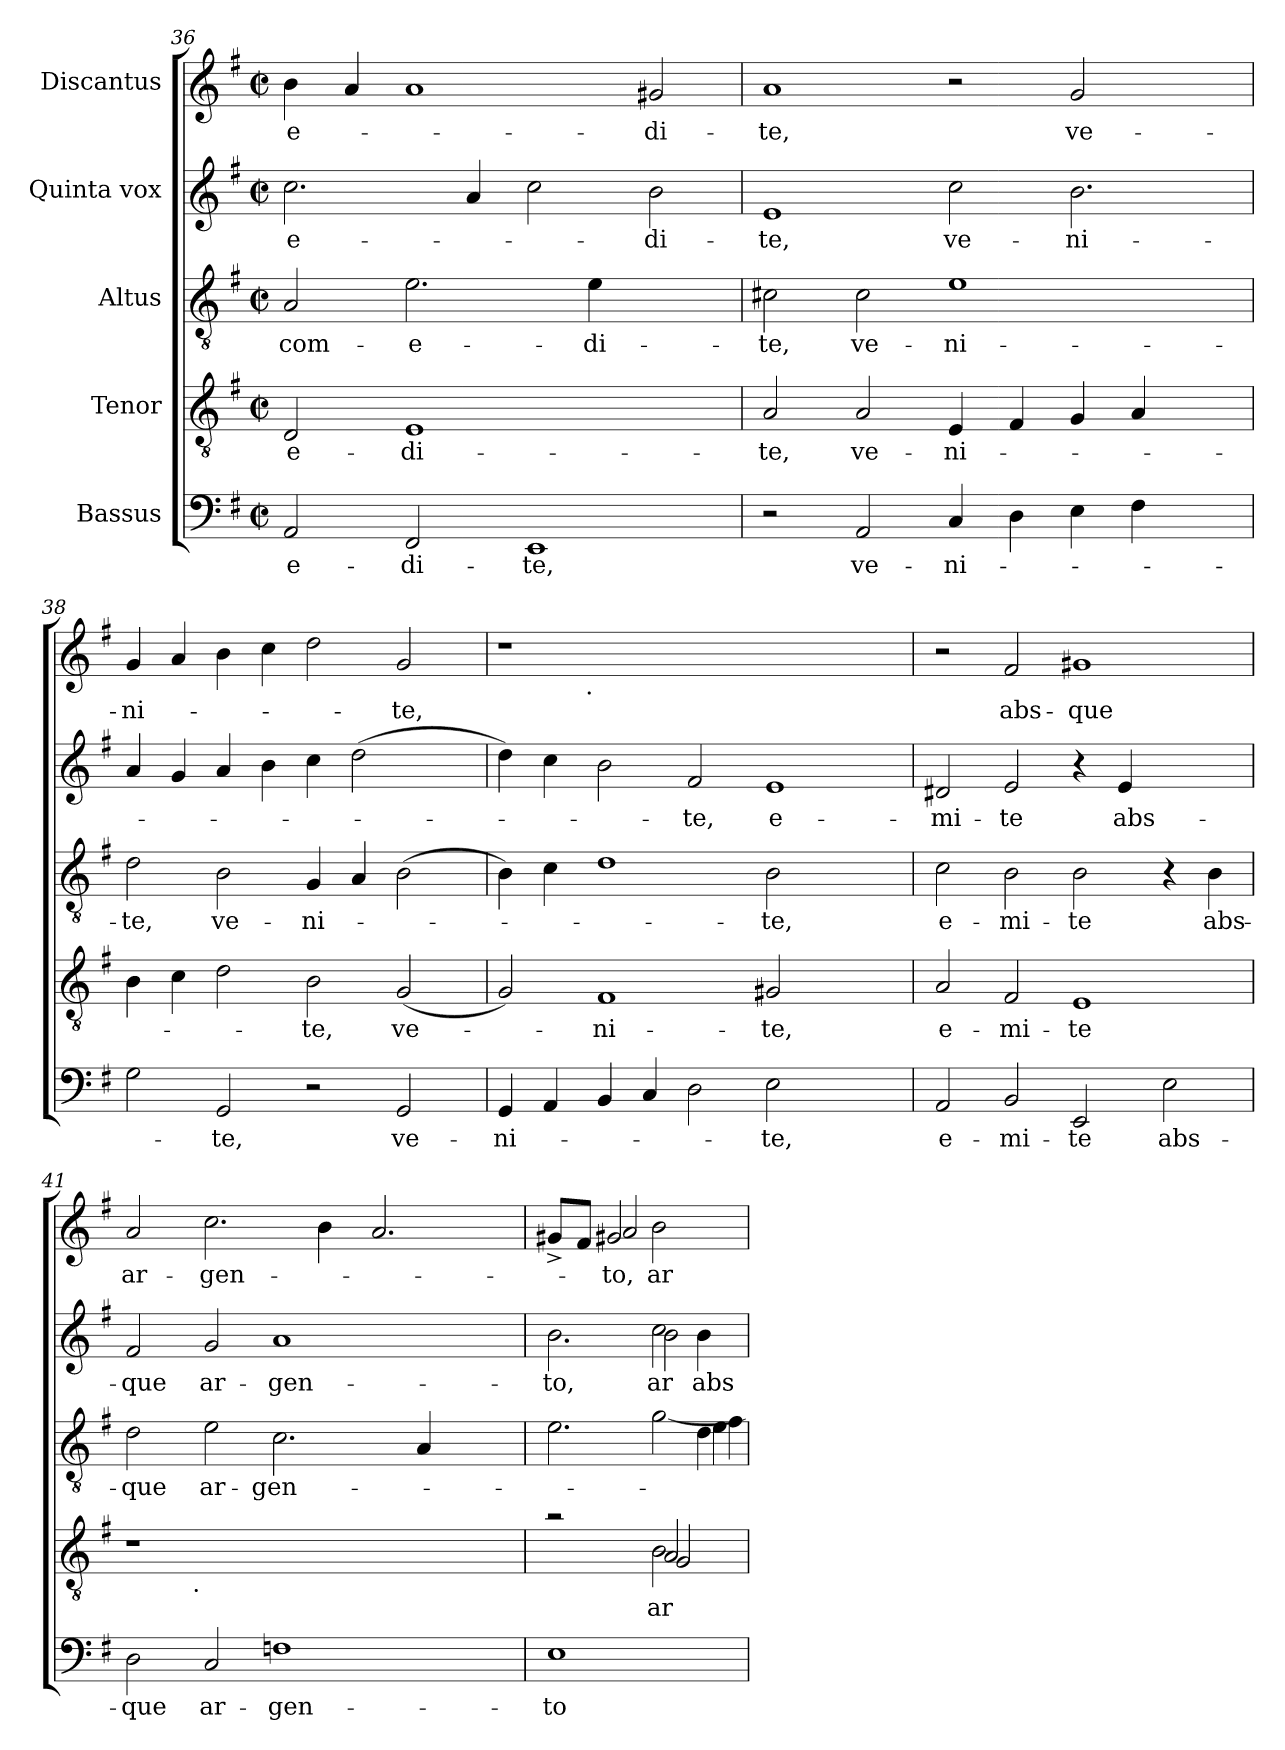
**kern	**text	**kern	**text	**kern	**text	**kern	**text	**kern	**text
*part5	*part5	*part4	*part4	*part3	*part3	*part2	*part2	*part1	*part1
*staff5	*staff5	*staff4	*staff4	*staff3	*staff3	*staff2	*staff2	*staff1	*staff1
*I"Bassus	*	*I"Tenor	*	*I"Altus	*	*I"Quinta vox	*	*I"Discantus	*
*clefF4	*	*clefGv2	*	*clefGv2	*	*clefG2	*	*clefG2	*
*k[f#]	*	*k[f#]	*	*k[f#]	*	*k[f#]	*	*k[f#]	*
*G:	*	*G:	*	*G:	*	*G:	*	*G:	*
*M2/2	*	*M2/2	*	*M2/2	*	*M2/2	*	*M2/2	*
*met(c|)	*	*met(c|)	*	*met(c|)	*	*met(c|)	*	*met(c|)	*
=36	=36	=36	=36	=36	=36	=36	=36	=36	=36
!	!LO:LY:b	!	!LO:LY:b	!	!LO:LY:b	!	!LO:LY:b	!	!LO:LY:b
2AA/	-e-	2D/	-e-	2A/	com-	2.cc\	-e-	4b\	-e-
.	.	.	.	.	.	.	.	4a/	.
!	!LO:LY:b	!	!LO:LY:b	!	!LO:LY:b	!	!	!	!
2FF#/	-di-	1E	-di-	2.e\	-e-	.	.	1a	.
.	.	.	.	.	.	4a/	.	.	.
!	!LO:LY:b	!	!	!	!	!	!	!	!
1EE	-te,	.	.	.	.	2cc\	.	.	.
!	!	!	!	!	!LO:LY:b	!	!	!	!
.	.	.	.	4e\	-di-	.	.	.	.
!	!	!	!	!	!	!	!LO:LY:b	!	!LO:LY:b
.	.	2ryy	.	2ryy	.	2b\	-di-	2g#X/	-di-
=37	=37	=37	=37	=37	=37	=37	=37	=37	=37
!	!	!	!LO:LY:b	!	!LO:LY:b	!	!LO:LY:b	!	!LO:LY:b
2r	.	2A/	-te,	2c#X\	-te,	1e	-te,	1a	-te,
!	!LO:LY:b	!	!LO:LY:b	!	!LO:LY:b	!	!	!	!
2AA/	ve-	2A/	ve-	2c#\	ve-	.	.	.	.
!	!LO:LY:b	!	!LO:LY:b	!	!LO:LY:b	!	!LO:LY:b	!	!
4C/	-ni-	4E/	-ni-	1e	-ni-	2cc\	ve-	2r	.
4D\	.	4F#/	.	.	.	.	.	.	.
!	!	!	!	!	!	!	!LO:LY:b	!	!LO:LY:b
4E\	.	4G/	.	.	.	2.b\	-ni-	2g/	ve-
4F#\	.	4A/	.	.	.	.	.	.	.
4ryy	.	4ryy	.	4ryy	.	.	.	4ryy	.
=38	=38	=38	=38	=38	=38	=38	=38	=38	=38
!	!	!	!	!	!LO:LY:b	!	!	!	!LO:LY:b
2G\	.	4B\	.	2d\	-te,	4a/	.	4g/	-ni-
.	.	4c\	.	.	.	4g/	.	4a/	.
!	!LO:LY:b	!	!	!	!LO:LY:b	!	!	!	!
2GG/	-te,	2d\	.	2B\	ve-	4a/	.	4b\	.
.	.	.	.	.	.	4b\	.	4cc\	.
!	!	!	!LO:LY:b	!	!LO:LY:b	!	!	!	!
2r	.	2B\	-te,	4G/	-ni-	4cc\	.	2dd\	.
.	.	.	.	4A/	.	(>2dd\	.	.	.
!	!LO:LY:b	!	!LO:LY:b	!	!	!	!	!	!LO:LY:b
2GG/	ve-	(<2G/	ve-	(>2B\	.	.	.	2g/	-te,
.	.	.	.	.	.	4ryy	.	.	.
!!LO:LB:g=z
=39	=39	=39	=39	=39	=39	=39	=39	=39	=39
!	!LO:LY:b	!	!	!	!	!	!	!	!
*	*	*	*	*	*	*	*	*^	*
4GG/	-ni-	2G/)	.	4B\)	.	4dd\)	.	1r	4...ryy	.
4AA/	.	.	.	4c\	.	4cc\	.	.	.	.
!	!	!	!	!	!	!	!	!	!LO:TX:b:t=.	!
.	.	.	.	.	.	.	.	.	1ryy	.
!	!	!	!LO:LY:b	!	!	!	!	!	!	!
4BB/	.	1F#	-ni-	1d	.	2b\	.	.	.	.
4C/	.	.	.	.	.	.	.	.	.	.
!	!	!	!	!	!	!	!LO:LY:b	!	!	!
2D\	.	.	.	.	.	2f#/	-te,	1.ryy	.	.
.	.	.	.	.	.	.	.	.	1ryy	.
!	!LO:LY:b	!	!LO:LY:b	!	!LO:LY:b	!	!LO:LY:b	!	!	!
2E\	-te,	2G#X/	-te,	2B\	-te,	1e	e-	.	.	.
2ryy	.	2ryy	.	2ryy	.	.	.	.	.	.
.	.	.	.	.	.	.	.	.	32ryy	.
=40	=40	=40	=40	=40	=40	=40	=40	=40	=40	=40
!	!LO:LY:b	!	!LO:LY:b	!	!LO:LY:b	!	!LO:LY:b	!	!	!
*	*	*	*	*	*	*	*	*v	*v	*
2AA/	e-	2A/	e-	2c\	e-	2d#X/	-mi-	2r	.
!	!LO:LY:b	!	!LO:LY:b	!	!LO:LY:b	!	!LO:LY:b	!	!LO:LY:b
2BB/	-mi-	2F#/	-mi-	2B\	-mi-	2e/	-te	2f#/	abs-
!	!LO:LY:b	!	!LO:LY:b	!	!LO:LY:b	!	!	!	!LO:LY:b
2EE/	-te	1E	-te	2B\	-te	4r	.	1g#X	-que
!	!	!	!	!	!	!	!LO:LY:b	!	!
.	.	.	.	.	.	4e/	abs-	.	.
!	!LO:LY:b	!	!	!	!	!	!	!	!
2E\	abs-	.	.	4r	.	2ryy	.	.	.
!	!	!	!	!	!LO:LY:b	!	!	!	!
.	.	.	.	4B\	abs-	.	.	.	.
=41	=41	=41	=41	=41	=41	=41	=41	=41	=41
!	!LO:LY:b	!	!	!	!LO:LY:b	!	!LO:LY:b	!	!LO:LY:b
*	*	*^	*	*	*	*	*	*	*
2D\	-que	1r	4...ryy	.	2d\	-que	2f#/	-que	2a/	ar-
!	!	!	!LO:TX:b:t=.	!	!	!	!	!	!	!
.	.	.	1ryy	.	.	.	.	.	.	.
!	!LO:LY:b	!	!	!	!	!LO:LY:b	!	!LO:LY:b	!	!LO:LY:b
2C/	ar-	.	.	.	2e\	ar-	2g/	ar-	2.cc\	-gen-
!	!LO:LY:b	!	!	!	!	!LO:LY:b	!	!LO:LY:b	!	!
1Fn	-gen-	1ryy	.	.	2.c\	-gen-	1a	-gen-	.	.
.	.	.	.	.	.	.	.	.	4b\	.
.	.	.	2ryy	.	.	.	.	.	.	.
.	.	.	.	.	.	.	.	.	2.a/	.
.	.	.	.	.	4A/	.	.	.	.	.
.	.	.	4ryy	.	.	.	.	.	.	.
4ryy	.	4ryy	.	.	4ryy	.	4ryy	.	.	.
.	.	.	32ryy	.	.	.	.	.	.	.
=42	=42	=42	=42	=42	=42	=42	=42	=42	=42	=42
!	!LO:LY:b	!	!	!	!	!	!	!LO:LY:b	!	!
*	*	*	*^	*	*^	*	*^	*	*^	*
*	*	*	*	*	*	*	*^	*	*	*^	*	*	*^	*
*	*	*	*	*	*	*	*	*^	*	*	*	*	*	*	*	*	*
1E	-to	2ra	2ryy	2ryy	.	2.e\	2.ryy	2.ryy	2ryy	.	2.b\	2ryy	2ryy	-to,	8g#^>/L	4ryy	2ryy	.
.	.	.	.	.	.	.	.	.	.	.	.	.	.	.	8f#/J	.	.	.
!	!	!	!	!	!	!	!	!	!	!	!	!	!	!	!	!	!	!LO:LY:b
.	.	.	.	.	.	.	.	.	.	.	.	.	.	.	2g#X/	2a/	.	-to,
!	!	!	!	!	!LO:LY:b	!	!	!	!	!	!	!	!	!	!	!	!	!
!	!	!	!	!	!LO:LY:b	!	!	!	!	!	!	!	!	!	!	!	!	!
!	!	!	!	!	!LO:LY:b	!	!	!	!	!	!	!	!	!LO:LY:b:rj	!	!	!	!
!	!	!	!	!	!	!	!	!	!	!	!	!	!	!LO:LY:b	!	!	!	!LO:LY:b
.	.	2B\	2A/	2G/	ar-	.	.	.	[<2g\	.	.	2cc\	2b\	ar-	.	.	2b\	ar-
!	!	!	!	!	!	!	!	!	!	!	!	!	!	!LO:LY:b	!	!	!	!
.	.	.	.	.	.	4d\	4e\	4f#\	.	.	4b\	.	.	abs-	4ryy	4ryy	.	.
*	*	*v	*v	*v	*	*	*	*	*	*	*v	*v	*v	*	*v	*v	*v	*
*	*	*	*	*v	*v	*v	*v	*	*	*	*	*
=	=	=	=	=	=	=	=	=	=
*-	*-	*-	*-	*-	*-	*-	*-	*-	*-
